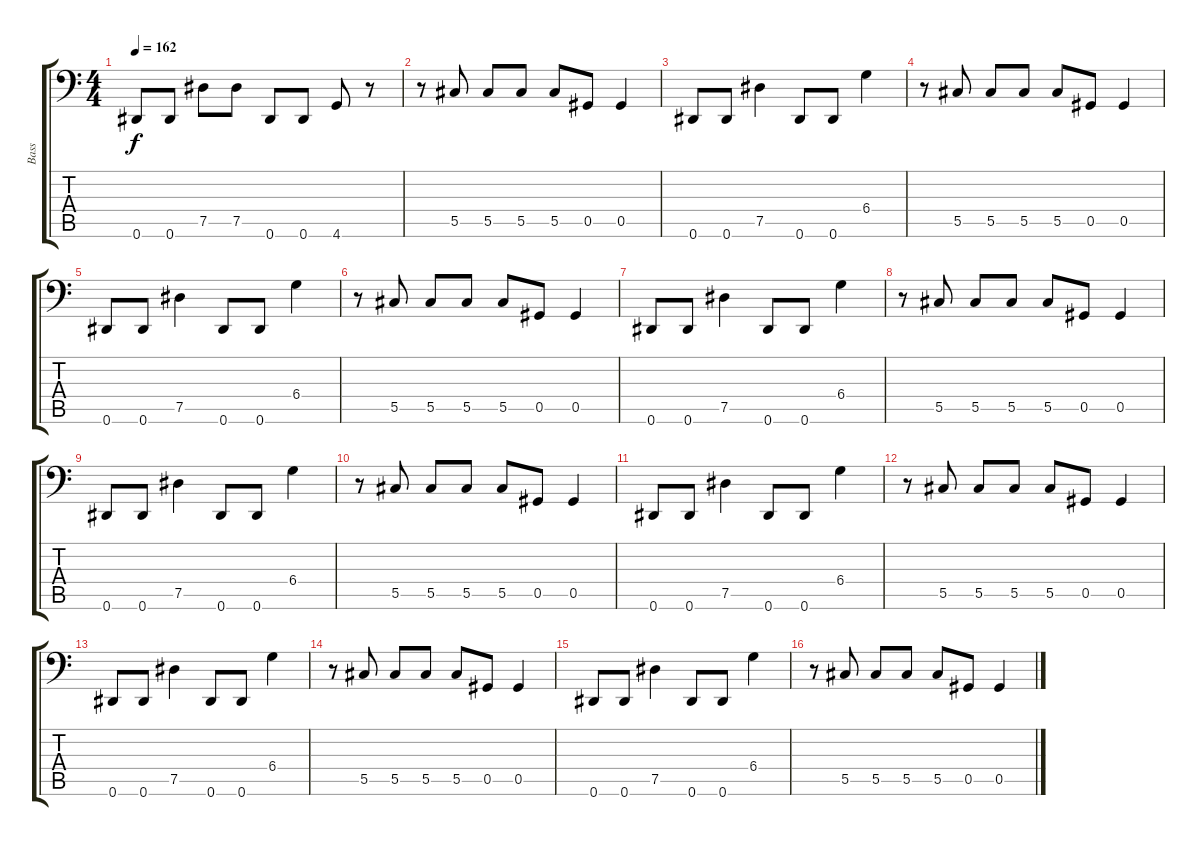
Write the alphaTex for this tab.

\track ("Bass" "Bass") {instrument electricbassfinger}
\staff {score tabs}
\tuning (Eb3 Bb2 Gb2 Db2 Ab1 Eb1) {hide}
\ts (4 4)
\tempo 162
\clef f4
\ks c
0.6.8{dy f} 0.6.8 7.5.8 7.5.8 0.6.8 0.6.8 4.6.8 r.8 |
r.8 5.5.8 5.5.8 5.5.8 5.5.8 0.5.8 0.5.4 |
0.6.8 0.6.8 7.5.4 0.6.8 0.6.8 6.4.4 |
r.8 5.5.8 5.5.8 5.5.8 5.5.8 0.5.8 0.5.4 |
0.6.8 0.6.8 7.5.4 0.6.8 0.6.8 6.4.4 |
r.8 5.5.8 5.5.8 5.5.8 5.5.8 0.5.8 0.5.4 |
0.6.8 0.6.8 7.5.4 0.6.8 0.6.8 6.4.4 |
r.8 5.5.8 5.5.8 5.5.8 5.5.8 0.5.8 0.5.4 |
0.6.8 0.6.8 7.5.4 0.6.8 0.6.8 6.4.4 |
r.8 5.5.8 5.5.8 5.5.8 5.5.8 0.5.8 0.5.4 |
0.6.8 0.6.8 7.5.4 0.6.8 0.6.8 6.4.4 |
r.8 5.5.8 5.5.8 5.5.8 5.5.8 0.5.8 0.5.4 |
0.6.8 0.6.8 7.5.4 0.6.8 0.6.8 6.4.4 |
r.8 5.5.8 5.5.8 5.5.8 5.5.8 0.5.8 0.5.4 |
0.6.8 0.6.8 7.5.4 0.6.8 0.6.8 6.4.4 |
r.8 5.5.8 5.5.8 5.5.8 5.5.8 0.5.8 0.5.4
